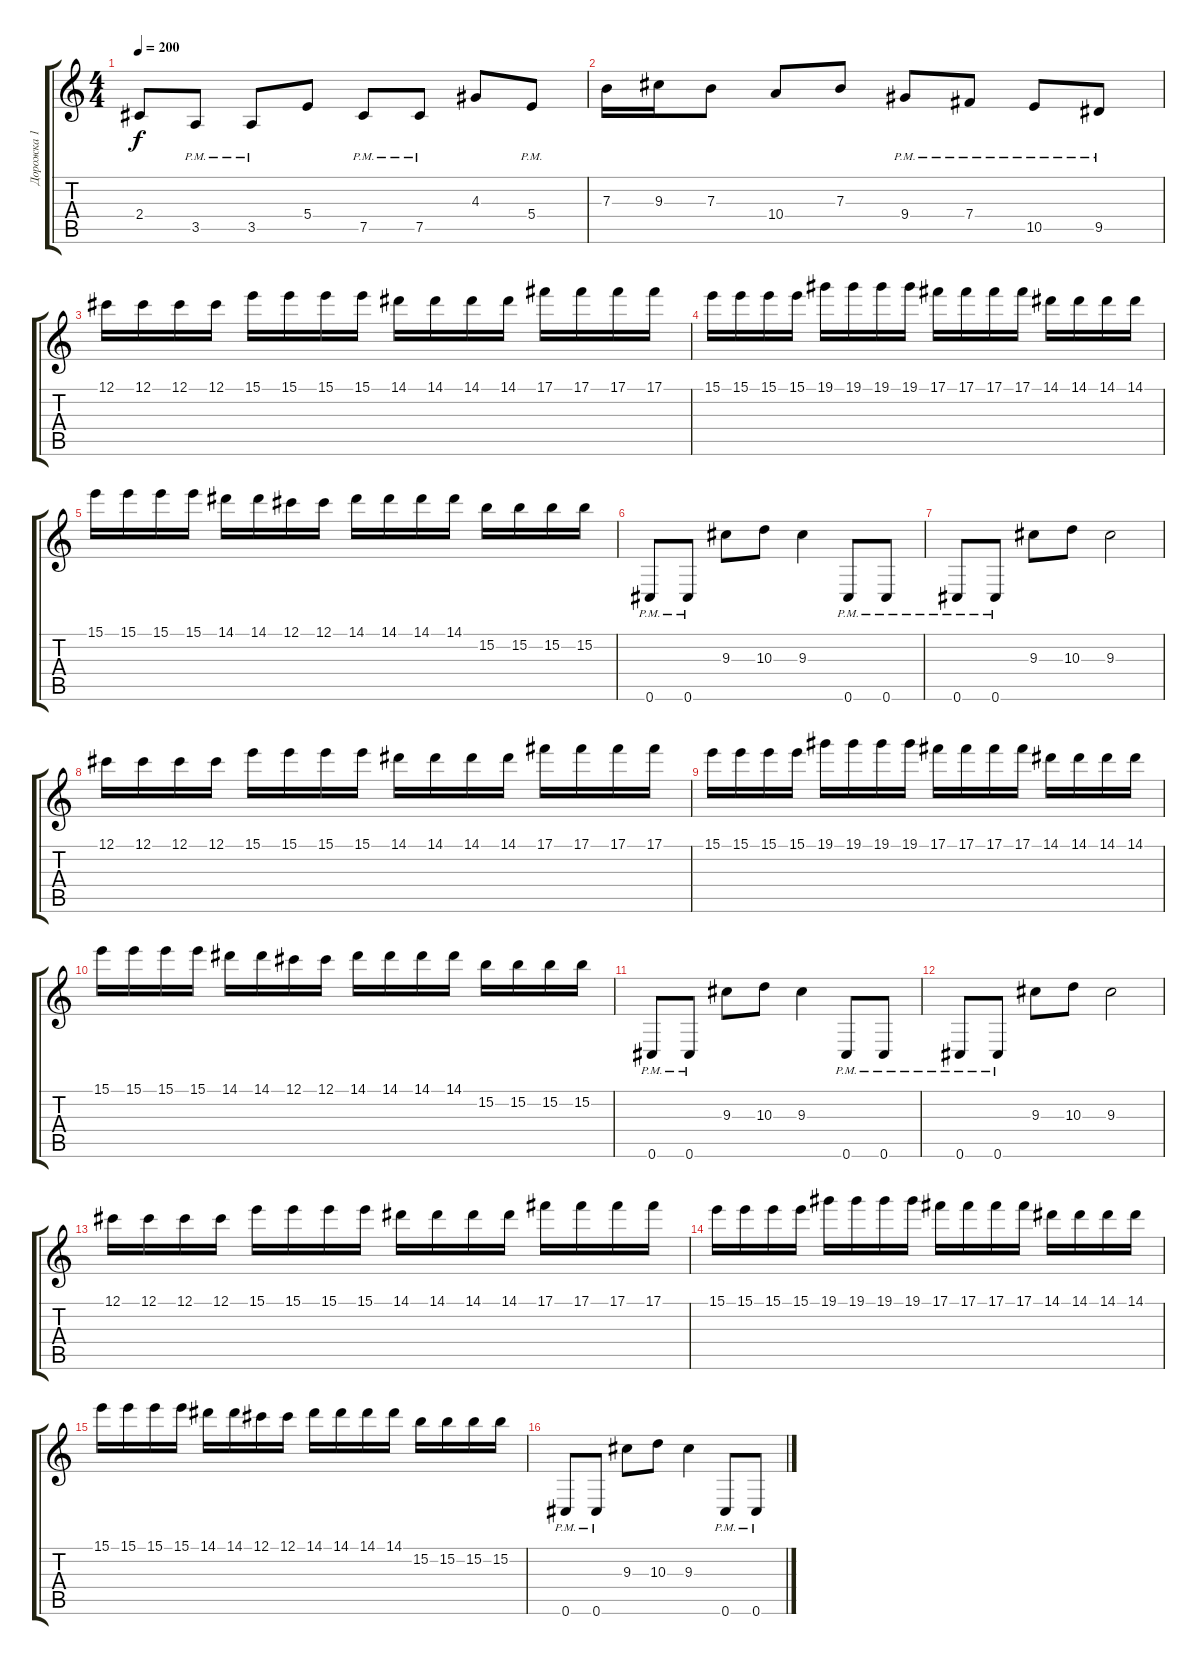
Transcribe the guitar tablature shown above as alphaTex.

\track ("Дорожка 1" "Дорожка 1") {instrument overdrivenguitar}
\staff {score tabs}
\tuning (Db4 Ab3 E3 B2 Gb2 Db2) {hide}
\ts (4 4)
\tempo 200
\clef g2
\ks c
2.4.8{dy f} 3.5{pm}.8 3.5{pm}.8 5.4.8 7.5{pm}.8 7.5{pm}.8 4.3.8 5.4{pm}.8 |
7.3.16 9.3.16 7.3.8 10.4.8 7.3.8 9.4{pm}.8 7.4{pm}.8 10.5{pm}.8 9.5{pm}.8 |
12.1.16 12.1.16 12.1.16 12.1.16 15.1.16 15.1.16 15.1.16 15.1.16 14.1.16 14.1.16 14.1.16 14.1.16 17.1.16 17.1.16 17.1.16 17.1.16 |
15.1.16 15.1.16 15.1.16 15.1.16 19.1.16 19.1.16 19.1.16 19.1.16 17.1.16 17.1.16 17.1.16 17.1.16 14.1.16 14.1.16 14.1.16 14.1.16 |
15.1.16 15.1.16 15.1.16 15.1.16 14.1.16 14.1.16 12.1.16 12.1.16 14.1.16 14.1.16 14.1.16 14.1.16 15.2.16 15.2.16 15.2.16 15.2.16 |
0.6{pm}.8 0.6{pm}.8 9.3.8 10.3.8 9.3.4 0.6{pm}.8 0.6{pm}.8 |
0.6{pm}.8 0.6{pm}.8 9.3.8 10.3.8 9.3.2 |
12.1.16 12.1.16 12.1.16 12.1.16 15.1.16 15.1.16 15.1.16 15.1.16 14.1.16 14.1.16 14.1.16 14.1.16 17.1.16 17.1.16 17.1.16 17.1.16 |
15.1.16 15.1.16 15.1.16 15.1.16 19.1.16 19.1.16 19.1.16 19.1.16 17.1.16 17.1.16 17.1.16 17.1.16 14.1.16 14.1.16 14.1.16 14.1.16 |
15.1.16 15.1.16 15.1.16 15.1.16 14.1.16 14.1.16 12.1.16 12.1.16 14.1.16 14.1.16 14.1.16 14.1.16 15.2.16 15.2.16 15.2.16 15.2.16 |
0.6{pm}.8 0.6{pm}.8 9.3.8 10.3.8 9.3.4 0.6{pm}.8 0.6{pm}.8 |
0.6{pm}.8 0.6{pm}.8 9.3.8 10.3.8 9.3.2 |
12.1.16 12.1.16 12.1.16 12.1.16 15.1.16 15.1.16 15.1.16 15.1.16 14.1.16 14.1.16 14.1.16 14.1.16 17.1.16 17.1.16 17.1.16 17.1.16 |
15.1.16 15.1.16 15.1.16 15.1.16 19.1.16 19.1.16 19.1.16 19.1.16 17.1.16 17.1.16 17.1.16 17.1.16 14.1.16 14.1.16 14.1.16 14.1.16 |
15.1.16 15.1.16 15.1.16 15.1.16 14.1.16 14.1.16 12.1.16 12.1.16 14.1.16 14.1.16 14.1.16 14.1.16 15.2.16 15.2.16 15.2.16 15.2.16 |
0.6{pm}.8 0.6{pm}.8 9.3.8 10.3.8 9.3.4 0.6{pm}.8 0.6{pm}.8
